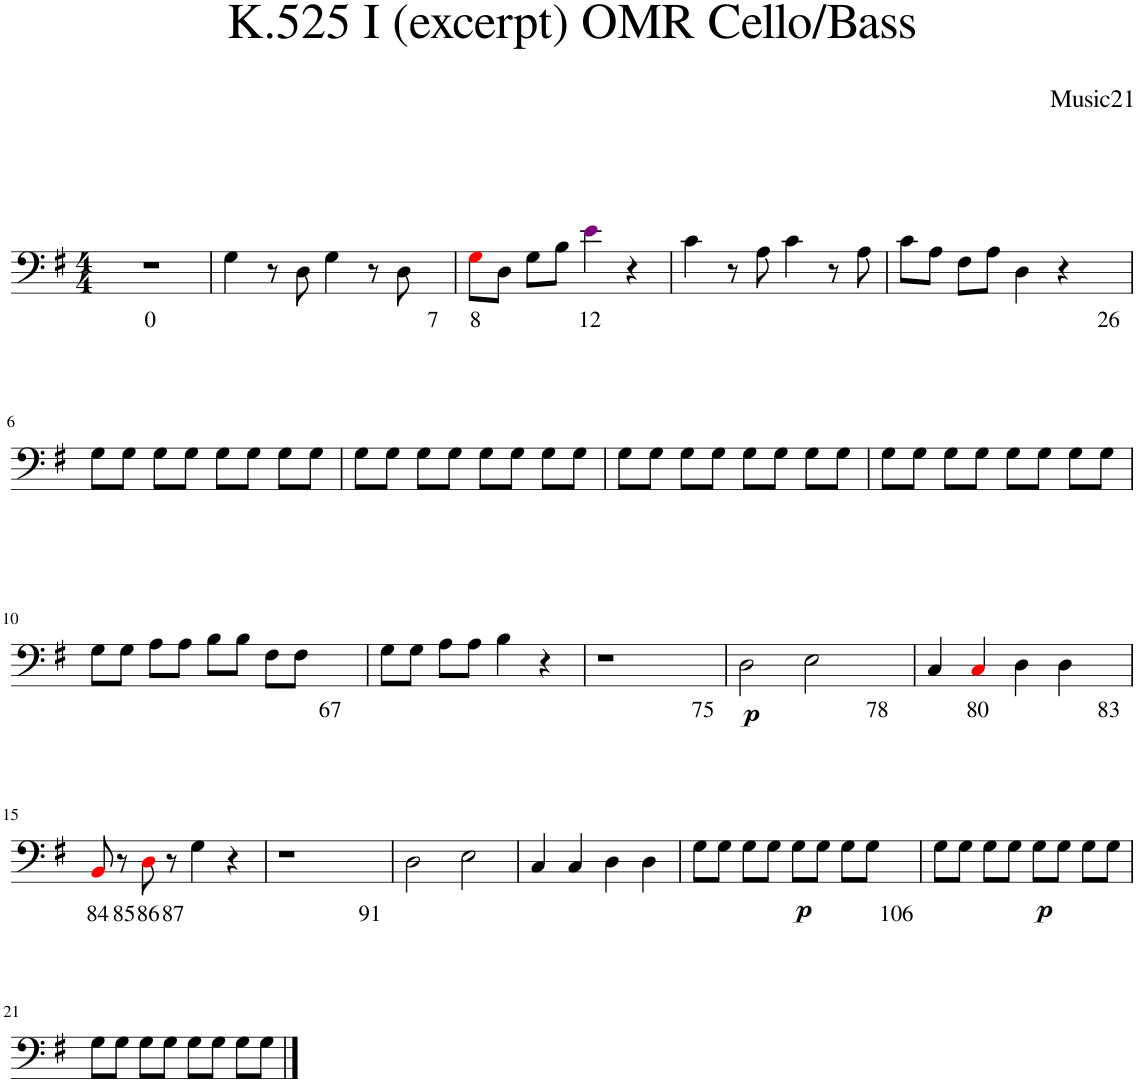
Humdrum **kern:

**kern	**text	**dynam
*part1	*part1	*part1
*staff1	*staff1	*staff1
*I"Piano	*	*
*I'Pno	*	*
*clefF4	*	*
*k[f#]	*	*
*G:	*	*
*M4/4	*	*
=1	=1	=1
!	!LO:LY:b	!
1r	0	.
=2	=2	=2
4G\	.	.
8r	.	.
8D\	.	.
4G\	.	.
8r	.	.
8D\	.	.
!	!LO:LY:b	!
8ryy	7	.
=3	=3	=3
!	!LO:LY:b	!
8Gi\L	8	.
8D\J	.	.
8G\L	.	.
8B\J	.	.
!	!LO:LY:b	!
4ej\	12	.
4r	.	.
=4	=4	=4
4c\	.	.
8r	.	.
8A\	.	.
4c\	.	.
8r	.	.
8A\	.	.
=5	=5	=5
8c\L	.	.
8A\J	.	.
8F#\L	.	.
8A\J	.	.
4D\	.	.
4r	.	.
!	!LO:LY:b	!
16ryy	26	.
!!LO:LB:g=z
=6	=6	=6
8G\L	.	.
8G\J	.	.
8G\L	.	.
8G\J	.	.
8G\L	.	.
8G\J	.	.
8G\L	.	.
8G\J	.	.
=7	=7	=7
8G\L	.	.
8G\J	.	.
8G\L	.	.
8G\J	.	.
8G\L	.	.
8G\J	.	.
8G\L	.	.
8G\J	.	.
=8	=8	=8
8G\L	.	.
8G\J	.	.
8G\L	.	.
8G\J	.	.
8G\L	.	.
8G\J	.	.
8G\L	.	.
8G\J	.	.
=9	=9	=9
8G\L	.	.
8G\J	.	.
8G\L	.	.
8G\J	.	.
8G\L	.	.
8G\J	.	.
8G\L	.	.
8G\J	.	.
!!LO:LB:g=z
=10	=10	=10
8G\L	.	.
8G\J	.	.
8A\L	.	.
8A\J	.	.
8B\L	.	.
8B\J	.	.
8F#\L	.	.
8F#\J	.	.
!	!LO:LY:b	!
4ryy	67	.
=11	=11	=11
8G\L	.	.
8G\J	.	.
8A\L	.	.
8A\J	.	.
4B\	.	.
4r	.	.
=12	=12	=12
1r	.	.
!	!LO:LY:b	!
16ryy	75	.
=13	=13	=13
!	!	!LO:DY:b
2D\	.	p
2E\	.	.
!	!LO:LY:b	!
4ryy	78	.
=14	=14	=14
4C/	.	.
!	!LO:LY:b	!
4Ci/	80	.
4D\	.	.
4D\	.	.
!	!LO:LY:b	!
16ryy	83	.
!!LO:LB:g=z
=15	=15	=15
!	!LO:LY:b	!
8BBi/	84	.
!	!LO:LY:b	!
8r	85	.
!	!LO:LY:b	!
8Di\	86	.
!	!LO:LY:b	!
8r	87	.
4G\	.	.
4r	.	.
=16	=16	=16
1r	.	.
!	!LO:LY:b	!
16ryy	91	.
=17	=17	=17
2D\	.	.
2E\	.	.
=18	=18	=18
4C/	.	.
4C/	.	.
4D\	.	.
4D\	.	.
=19	=19	=19
8G\L	.	.
8G\J	.	.
8G\L	.	.
8G\J	.	.
!	!	!LO:DY:b
8G\L	.	p
8G\J	.	.
8G\L	.	.
8G\J	.	.
!	!LO:LY:b	!
16ryy	106	.
=20	=20	=20
8G\L	.	.
8G\J	.	.
8G\L	.	.
8G\J	.	.
!	!	!LO:DY:b
8G\L	.	p
8G\J	.	.
8G\L	.	.
8G\J	.	.
!!LO:LB:g=z
=21	=21	=21
8G\L	.	.
8G\J	.	.
8G\L	.	.
8G\J	.	.
8G\L	.	.
8G\J	.	.
8G\L	.	.
8G\J	.	.
==	==	==
*-	*-	*-
